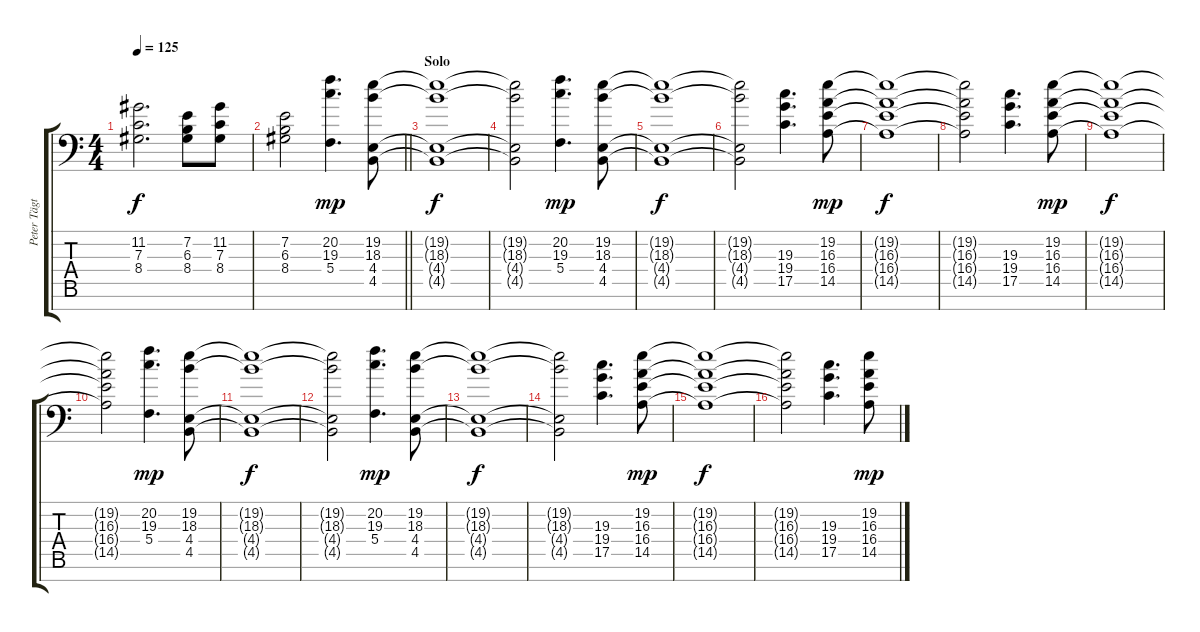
\track ("Peter Tägtgren (Keyboard II)" "Peter Tägt") {instrument choiraahs}
\staff {score tabs}
\tuning (D4 A3 F3 C3 G2 D2 A1) {hide}
\ts (4 4)
\tempo 125
\clef f4
\ks c
(11.2 7.3 8.4).2{d dy f} (7.2 6.3 8.4).8 (11.2 7.3 8.4).8 |
\barLineRight lightlight
(7.2 6.3 8.4).2 (20.2 19.3 5.4).4{d dy mp} (19.2 18.3 4.4 4.5).8 |
\section ("" "Solo")
(19.2{t} 18.3{t} 4.4{t} 4.5{t}).1{dy f} |
(19.2{t} 18.3{t} 4.4{t} 4.5{t}).2 (20.2 19.3 5.4).4{d dy mp} (19.2 18.3 4.4 4.5).8 |
(19.2{t} 18.3{t} 4.4{t} 4.5{t}).1{dy f} |
(19.2{t} 18.3{t} 4.4{t} 4.5{t}).2 (19.3 19.4 17.5).4{d} (19.2 16.3 16.4 14.5).8{dy mp} |
(19.2{t} 16.3{t} 16.4{t} 14.5{t}).1{dy f} |
(19.2{t} 16.3{t} 16.4{t} 14.5{t}).2 (19.3 19.4 17.5).4{d} (19.2 16.3 16.4 14.5).8{dy mp} |
(19.2{t} 16.3{t} 16.4{t} 14.5{t}).1{dy f} |
(19.2{t} 16.3{t} 16.4{t} 14.5{t}).2 (20.2 19.3 5.4).4{d dy mp} (19.2 18.3 4.4 4.5).8 |
(19.2{t} 18.3{t} 4.4{t} 4.5{t}).1{dy f} |
(19.2{t} 18.3{t} 4.4{t} 4.5{t}).2 (20.2 19.3 5.4).4{d dy mp} (19.2 18.3 4.4 4.5).8 |
(19.2{t} 18.3{t} 4.4{t} 4.5{t}).1{dy f} |
(19.2{t} 18.3{t} 4.4{t} 4.5{t}).2 (19.3 19.4 17.5).4{d} (19.2 16.3 16.4 14.5).8{dy mp} |
(19.2{t} 16.3{t} 16.4{t} 14.5{t}).1{dy f} |
(19.2{t} 16.3{t} 16.4{t} 14.5{t}).2 (19.3 19.4 17.5).4{d} (19.2 16.3 16.4 14.5).8{dy mp}
